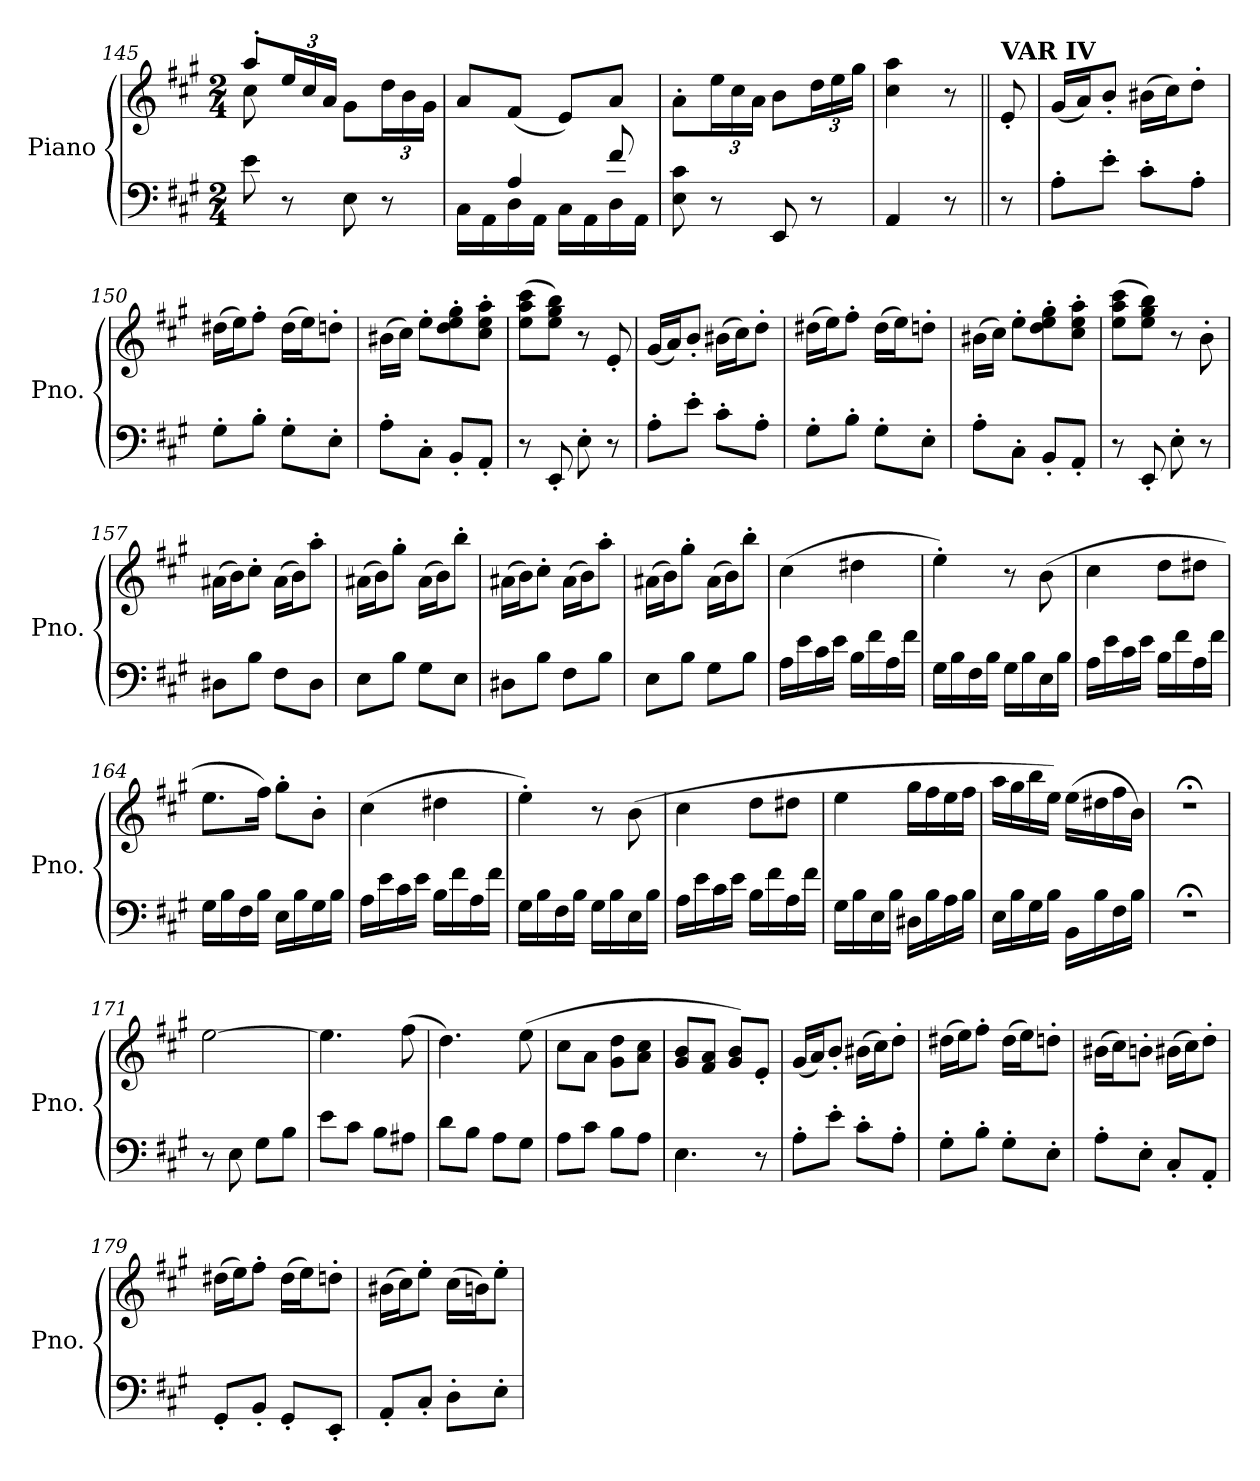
**kern	**kern
*part1	*part1
*staff2	*staff1
*I"Piano	*
*I'Pno.	*
*clefF4	*clefG2
*k[f#c#g#]	*k[f#c#g#]
*M2/4	*M2/4
=145	=145
*	*^
8e\	8aa'/L	8cc#\
*	*Xbrackettup	*
8r	24ee/L	4.ryy
.	24cc#/	.
.	24a/JJ	.
8E\	8g#\L	.
8r	24dd\L	.
.	24b\	.
.	24g#\JJ	.
*	*v	*v
!!LO:LB:g=z
=146	=146
*^	*
16C#\LL	8ryy	8a/L
16AA\	.	.
16D\	4A/	(<8f#/J
16AA\JJ	.	.
16C#\LL	.	8e/L)
16AA\	.	.
16D\	8f#/	8a/J
16AA\JJ	.	.
*v	*v	*
=147	=147
8E\ 8c#\	8a'\L
8r	24ee\L
.	24cc#\
.	24a\JJ
8EE/	8b\L
8r	24dd\L
.	24ee\
.	24gg#\JJ
=148	=148
4AA/	4cc#\ 4aa\
8r	8r
=148X4||	=148X4||
!	!LO:TX:a:B:t=VAR IV
8r	8e'/
=149	=149
8A'\L	(<16g#/LL
.	16a/J)
8e'\J	8b'/J
8c#'\L	(>16b#X\LL
.	16cc#\J)
8A'\J	8dd'\J
=150	=150
8G#'\L	(>16dd#X\LL
.	16ee\J)
8B'\J	8ff#'\J
8G#'\L	(>16dd#\LL
.	16ee\J)
8E'\J	8ddn'\J
=151	=151
8A'\L	(>16b#X\LL
.	16cc#\JJ)
8C#'\J	8ee'\L
8BB'/L	8dd\' 8ee\' 8gg#\'
8AA'/J	8cc#\' 8ee\' 8aa\'J
!!LO:LB:g=z
=152	=152
8r	(>8ee\ 8aa\ 8ccc#\L
8EE'/	8ee\ 8gg#\ 8bb\J)
8E'\	8r
8r	8e'/
=153	=153
8A'\L	(<16g#/LL
.	16a/J)
8e'\J	8b'/J
8c#'\L	(>16b#X\LL
.	16cc#\J)
8A'\J	8dd'\J
=154	=154
8G#'\L	(>16dd#X\LL
.	16ee\J)
8B'\J	8ff#'\J
8G#'\L	(>16dd#\LL
.	16ee\J)
8E'\J	8ddn'\J
=155	=155
8A'\L	(>16b#X\LL
.	16cc#\JJ)
8C#'\J	8ee'\L
8BB'/L	8dd\' 8ee\' 8gg#\'
8AA'/J	8cc#\' 8ee\' 8aa\'J
=156	=156
8r	(>8ee\ 8aa\ 8ccc#\L
8EE'/	8ee\ 8gg#\ 8bb\J)
8E'\	8r
8r	8b'\
=157	=157
8D#X\L	(>16a#X\LL
.	16b\J)
8B\J	8cc#'\J
8F#\L	(>16a#\LL
.	16b\J)
8D#\J	8aa'\J
=158	=158
8E\L	(>16a#X\LL
.	16b\J)
8B\J	8gg#'\J
8G#\L	(>16a#\LL
.	16b\J)
8E\J	8bb'\J
!!LO:LB:g=z
=159	=159
8D#X\L	(>16a#X\LL
.	16b\J)
8B\J	8cc#'\J
8F#\L	(>16a#\LL
.	16b\J)
8B\J	8aa'\J
=160	=160
8E\L	(>16a#X\LL
.	16b\J)
8B\J	8gg#'\J
8G#\L	(>16a#\LL
.	16b\J)
8B\J	8bb'\J
=161	=161
16A\LL	(>4cc#\
16e\	.
16c#\	.
16e\JJ	.
16B\LL	4dd#X\
16f#\	.
16A\	.
16f#\JJ	.
=162	=162
16G#\LL	4ee'\)
16B\	.
16F#\	.
16B\JJ	.
16G#\LL	8r
16B\	.
16E\	(>8b\
16B\JJ	.
=163	=163
16A\LL	4cc#\
16e\	.
16c#\	.
16e\JJ	.
16B\LL	8dd\L
16f#\	.
16A\	8dd#X\J
16f#\JJ	.
=164	=164
16G#\LL	8.ee\L
16B\	.
16F#\	.
16B\JJ	16ff#\Jk)
16E\LL	8gg#'\L
16B\	.
16G#\	8b'\J
16B\JJ	.
!!LO:LB:g=z
=165	=165
16A\LL	(>4cc#\
16e\	.
16c#\	.
16e\JJ	.
16B\LL	4dd#X\
16f#\	.
16A\	.
16f#\JJ	.
=166	=166
16G#\LL	4ee'\)
16B\	.
16F#\	.
16B\JJ	.
16G#\LL	8r
16B\	.
16E\	(>8b\
16B\JJ	.
=167	=167
16A\LL	4cc#\
16e\	.
16c#\	.
16e\JJ	.
16B\LL	8dd\L
16f#\	.
16A\	8dd#X\J
16f#\JJ	.
=168	=168
16G#\LL	4ee\
16B\	.
16E\	.
16B\JJ	.
16D#X\LL	16gg#\LL
16B\	16ff#\
16A\	16ee\
16B\JJ	16ff#\JJ
=169	=169
16E\LL	16aa\LL
16B\	16gg#\
16G#\	16bb\
16B\JJ	16ee\JJ)
16BB\LL	(>16ee\LL
16B\	16dd#X\
16F#\	16ff#\
16B\JJ	16b\JJ)
=170	=170
2r;<	2r;<
!!LO:LB:g=z
=171	=171
8r	[2ee\
8E\	.
8G#\L	.
8B\J	.
=172	=172
8e\L	4.ee\]
8c#\J	.
8B\L	.
8A#X\J	(>8ff#\
=173	=173
8d\L	4.dd\)
8B\J	.
8A\L	.
8G#\J	(>8ee\
=174	=174
8A\L	8cc#\L
8c#\J	8a\J
8B\L	8g#\ 8dd\L
8A\J	8a\ 8cc#\J
=175	=175
4.E\	8g#/ 8b/L
.	8f#/ 8a/J
.	8g#/ 8b/L)
8r	8e'/J
=176	=176
8A'\L	(<16g#/LL
.	16a/J)
8e'\J	8b'/J
8c#'\L	(>16b#X\LL
.	16cc#\J)
8A'\J	8dd'\J
=177	=177
8G#'\L	(>16dd#X\LL
.	16ee\J)
8B'\J	8ff#'\J
8G#'\L	(>16dd#\LL
.	16ee\J)
8E'\J	8ddn'\J
=178	=178
8A'\L	(>16b#X\LL
.	16cc#\J)
8E'\J	8bn'\J
8C#'/L	(>16b#X\LL
.	16cc#\J)
8AA'/J	8dd'\J
!!LO:PB:g=z
=179	=179
8GG#'/L	(>16dd#X\LL
.	16ee\J)
8BB'/J	8ff#'\J
8GG#'/L	(>16dd#\LL
.	16ee\J)
8EE'/J	8ddn'\J
=180	=180
8AA'/L	(>16b#X\LL
.	16cc#\J)
8C#'/J	8ee'\J
8D'\L	(>16cc#\LL
.	16bn\J)
8E'\J	8ee'\J
=	=
*-	*-
